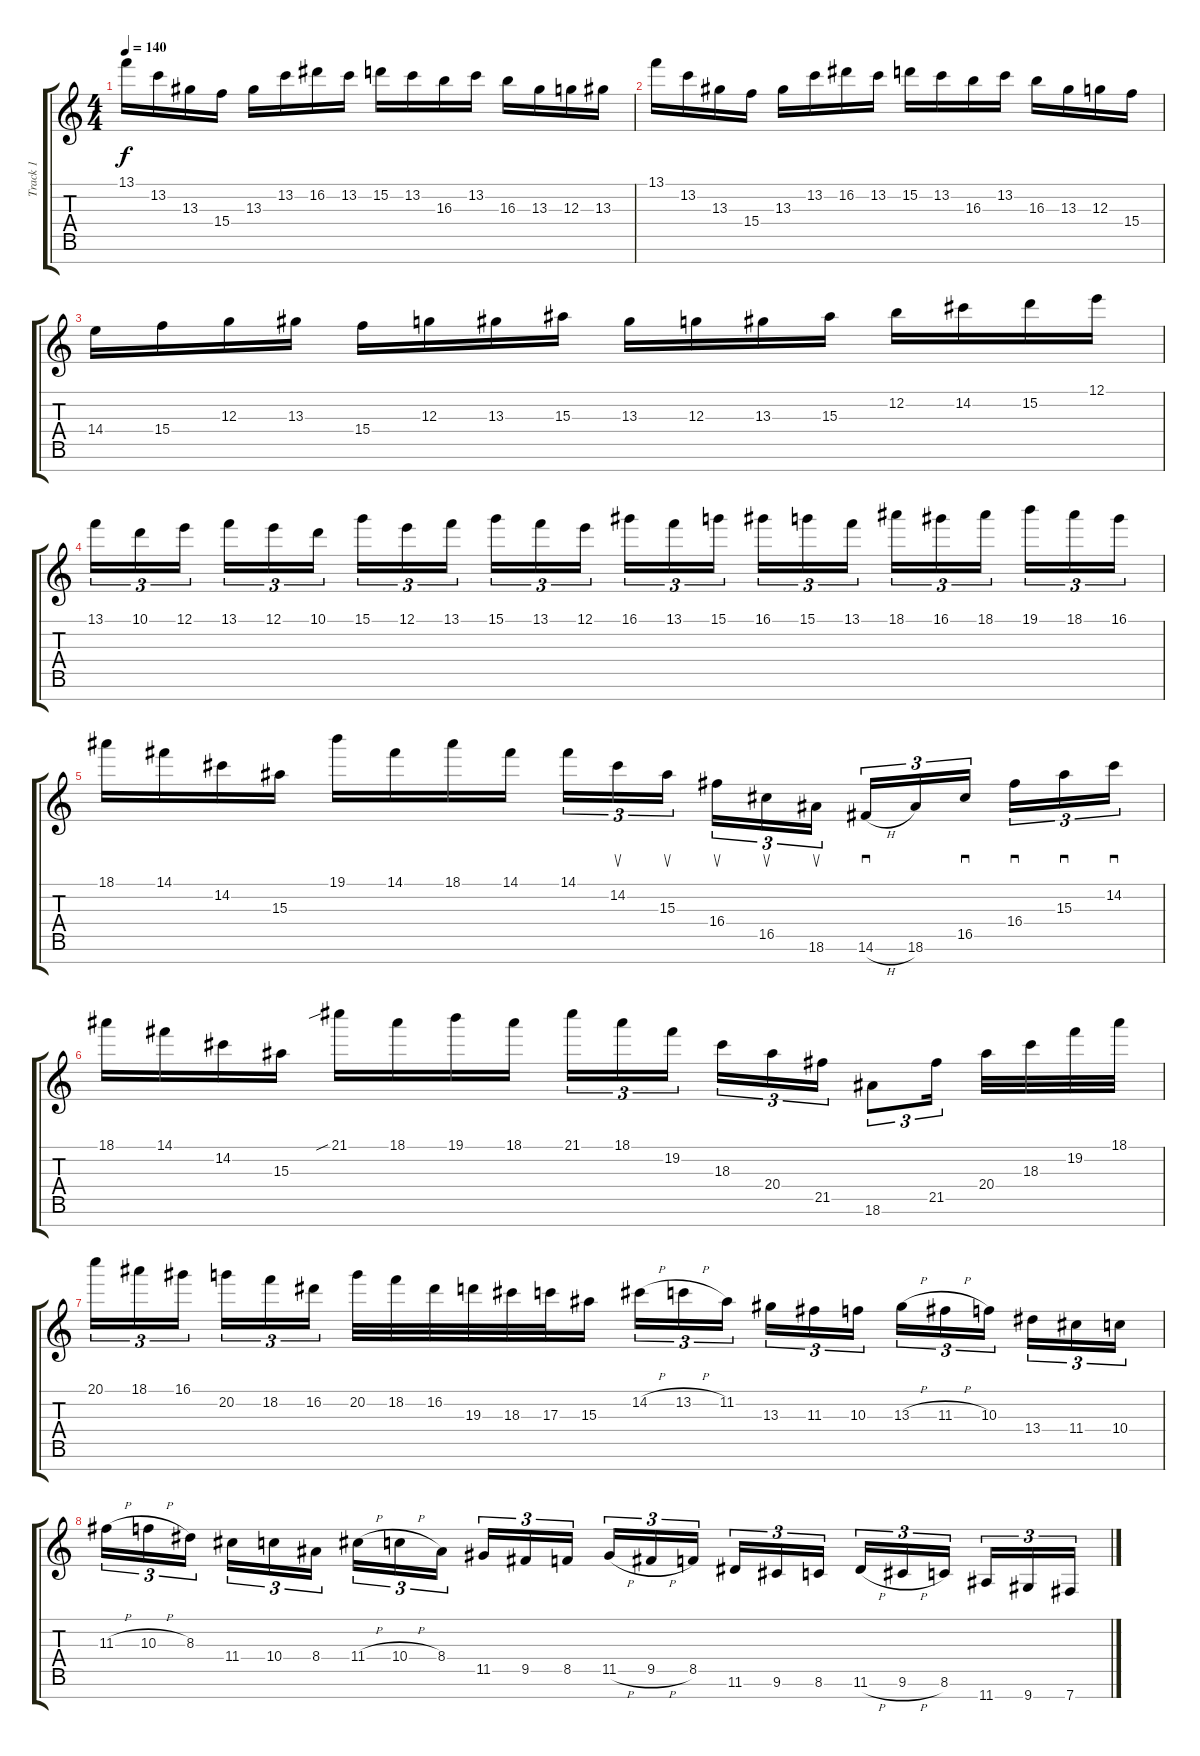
\track ("Track 1" "Track 1") {instrument distortionguitar}
\staff {score tabs}
\tuning (E4 B3 G3 D3 A2 E2 B1) {hide}
\ts (4 4)
\tempo 140
\clef g2
\ks c
13.1.16{dy f} 13.2.16 13.3.16 15.4.16 13.3.16 13.2.16 16.2.16 13.2.16 15.2.16 13.2.16 16.3.16 13.2.16 16.3.16 13.3.16 12.3.16 13.3.16 |
13.1.16 13.2.16 13.3.16 15.4.16 13.3.16 13.2.16 16.2.16 13.2.16 15.2.16 13.2.16 16.3.16 13.2.16 16.3.16 13.3.16 12.3.16 15.4.16 |
14.4.16 15.4.16 12.3.16 13.3.16 15.4.16 12.3.16 13.3.16 15.3.16 13.3.16 12.3.16 13.3.16 15.3.16 12.2.16 14.2.16 15.2.16 12.1.16 |
13.1.16{tu (3 2)} 10.1.16{tu (3 2)} 12.1.16{tu (3 2) beam splitsecondary} 13.1.16{tu (3 2)} 12.1.16{tu (3 2)} 10.1.16{tu (3 2)} 15.1.16{tu (3 2)} 12.1.16{tu (3 2)} 13.1.16{tu (3 2) beam splitsecondary} 15.1.16{tu (3 2)} 13.1.16{tu (3 2)} 12.1.16{tu (3 2)} 16.1.16{tu (3 2)} 13.1.16{tu (3 2)} 15.1.16{tu (3 2) beam splitsecondary} 16.1.16{tu (3 2)} 15.1.16{tu (3 2)} 13.1.16{tu (3 2)} 18.1.16{tu (3 2)} 16.1.16{tu (3 2)} 18.1.16{tu (3 2) beam splitsecondary} 19.1.16{tu (3 2)} 18.1.16{tu (3 2)} 16.1.16{tu (3 2)} |
18.1.16 14.1.16 14.2.16 15.3.16 19.1.16 14.1.16 18.1.16 14.1.16 14.1.16{tu (3 2)} 14.2.16{su tu (3 2)} 15.3.16{su tu (3 2) beam splitsecondary} 16.4.16{su tu (3 2)} 16.5.16{su tu (3 2)} 18.6.16{su tu (3 2)} 14.6{h}.16{sd tu (3 2)} 18.6.16{tu (3 2)} 16.5.16{sd tu (3 2) beam splitsecondary} 16.4.16{sd tu (3 2)} 15.3.16{sd tu (3 2)} 14.2.16{sd tu (3 2)} |
18.1.16 14.1.16 14.2.16 15.3.16 21.1{sib}.16 18.1.16 19.1.16 18.1.16 21.1.16{tu (3 2)} 18.1.16{tu (3 2)} 19.2.16{tu (3 2) beam splitsecondary} 18.3.16{tu (3 2)} 20.4.16{tu (3 2)} 21.5.16{tu (3 2)} 18.6.8{tu (3 2)} 21.5.16{tu (3 2) beam splitsecondary} 20.4.32 18.3.32 19.2.32 18.1.32 |
20.1.16{tu (3 2)} 18.1.16{tu (3 2)} 16.1.16{tu (3 2) beam splitsecondary} 20.2.16{tu (3 2)} 18.2.16{tu (3 2)} 16.2.16{tu (3 2)} 20.2.32 18.2.32 16.2.32 19.3.32 18.3.32 17.3.32 15.3.16 14.2{h}.16{tu (3 2)} 13.2{h}.16{tu (3 2)} 11.2.16{tu (3 2) beam splitsecondary} 13.3.16{tu (3 2)} 11.3.16{tu (3 2)} 10.3.16{tu (3 2)} 13.3{h}.16{tu (3 2)} 11.3{h}.16{tu (3 2)} 10.3.16{tu (3 2) beam splitsecondary} 13.4.16{tu (3 2)} 11.4.16{tu (3 2)} 10.4.16{tu (3 2)} |
11.3{h}.16{tu (3 2)} 10.3{h}.16{tu (3 2)} 8.3.16{tu (3 2) beam splitsecondary} 11.4.16{tu (3 2)} 10.4.16{tu (3 2)} 8.4.16{tu (3 2)} 11.4{h}.16{tu (3 2)} 10.4{h}.16{tu (3 2)} 8.4.16{tu (3 2) beam splitsecondary} 11.5.16{tu (3 2)} 9.5.16{tu (3 2)} 8.5.16{tu (3 2)} 11.5{h}.16{tu (3 2)} 9.5{h}.16{tu (3 2)} 8.5.16{tu (3 2) beam splitsecondary} 11.6.16{tu (3 2)} 9.6.16{tu (3 2)} 8.6.16{tu (3 2)} 11.6{h}.16{tu (3 2)} 9.6{h}.16{tu (3 2)} 8.6.16{tu (3 2) beam splitsecondary} 11.7.16{tu (3 2)} 9.7.16{tu (3 2)} 7.7.16{tu (3 2)}
